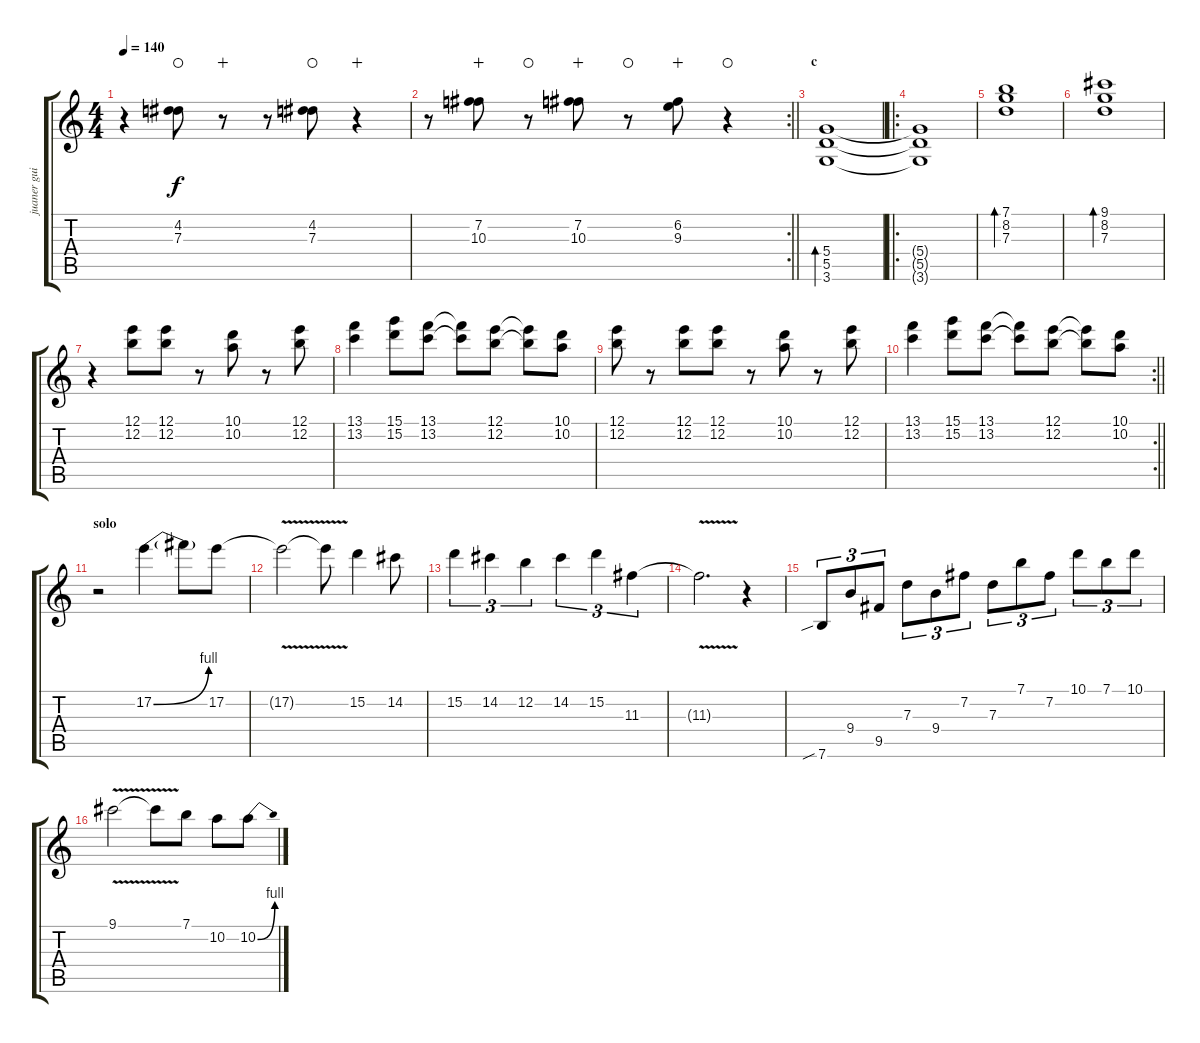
\track ("juaner guitar" "juaner gui") {instrument distortionguitar}
\staff {score tabs}
\tuning (E4 B3 G3 D3 A2 E2) {hide}
\ts (4 4)
\tempo 140
\clef g2
\ks c
r.4{dy f} (4.2 7.3).8{waho} r.8{wahc} r.8 (4.2 7.3).8{waho} r.4{wahc} |
\rc 2
\barLineRight lightlight
r.8 (7.2 10.3).8{wahc} r.8{waho} (7.2 10.3).8{wahc} r.8{waho} (6.2 9.3).8{wahc} r.4{waho} |
\section ("" "c")
(5.4 5.5 3.6).1{bd 480} |
\ro
(5.4{t} 5.5{t} 3.6{t}).1 |
(7.1 8.2 7.3).1{bd 480 instrument electricguitarclean} |
(9.1 8.2 7.3).1{bd 480} |
r.4 (12.1 12.2).8 (12.1 12.2).8 r.8 (10.1 10.2).8 r.8 (12.1 12.2).8 |
(13.1 13.2).4 (15.1 15.2).8 (13.1 13.2).8 (13.1{t} 13.2{t}).8 (12.1 12.2).8 (12.1{t} 12.2{t}).8 (10.1 10.2).8 |
(12.1 12.2).8 r.8 (12.1 12.2).8 (12.1 12.2).8 r.8 (10.1 10.2).8 r.8 (12.1 12.2).8 |
\rc 2
\barLineRight lightlight
(13.1 13.2).4 (15.1 15.2).8 (13.1 13.2).8 (13.1{t} 13.2{t}).8 (12.1 12.2).8 (12.1{t} 12.2{t}).8 (10.1 10.2).8 |
\section ("" "solo")
r.2{instrument distortionguitar} 17.2{be (bend 0 0 60 4)}.4 17.2{t}.8 17.2.8 |
17.2{v t}.2 17.2{t}.8 15.2.4 14.2.8 |
15.2.4{tu (3 2)} 14.2.4{tu (3 2)} 12.2.4{tu (3 2)} 14.2.4{tu (3 2)} 15.2.4{tu (3 2)} 11.3.4{tu (3 2)} |
11.3{v t}.2{d} r.4 |
7.6{sib}.8{tu (3 2)} 9.4.8{tu (3 2)} 9.5.8{tu (3 2)} 7.3.8{tu (3 2)} 9.4.8{tu (3 2)} 7.2.8{tu (3 2)} 7.3.8{tu (3 2)} 7.1.8{tu (3 2)} 7.2.8{tu (3 2)} 10.1.8{tu (3 2)} 7.1.8{tu (3 2)} 10.1.8{tu (3 2)} |
9.1{v}.2 9.1{t}.8 7.1.8 10.2.8 10.2{be (bend 0 0 60 4)}.8
